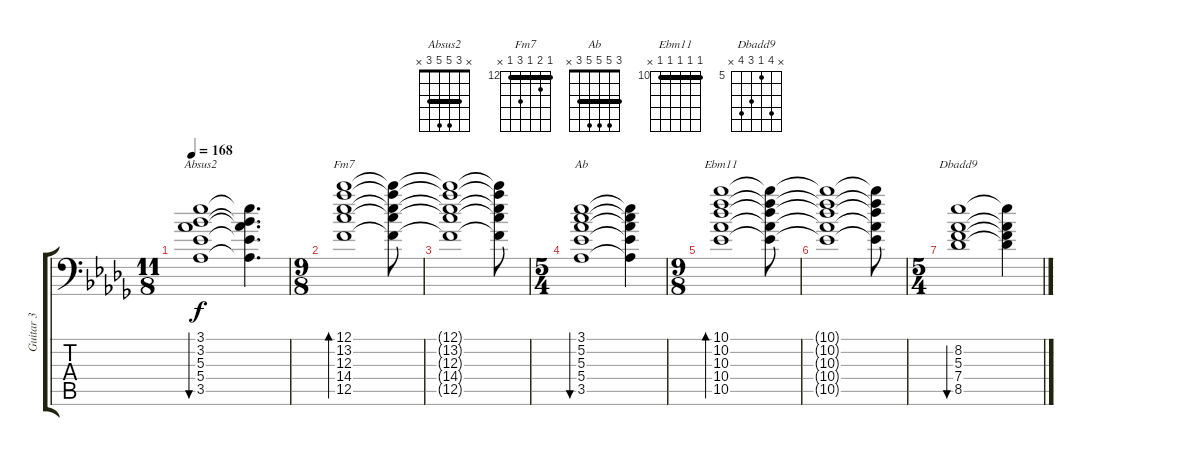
\track ("Guitar 3" "Guitar 3") {instrument acousticguitarnylon}
\staff {score tabs}
\tuning (C4 G3 Eb3 Bb2 F2 Bb1) {hide}
\chord ("Absus2" x 3 5 5 3 x) {barre 3}
\chord ("Fm7" 12 13 12 14 12 x) {firstfret 12 barre 12}
\chord ("Ab" 3 5 5 5 3 x) {barre 3}
\chord ("Ebm11" 10 10 10 10 10 x) {firstfret 10 barre 10}
\chord ("Dbadd9" x 8 5 7 8 x) {firstfret 5}
\ts (11 8)
\tempo 168
\clef f4
\ks bbminor
(3.1 3.2 5.3 5.4 3.5).1{bu 480 ch "Absus2" dy f} (3.1{t} 3.2{t} 5.3{t} 5.4{t} 3.5{t}).4{d} |
\ts (9 8)
(12.1 13.2 12.3 14.4 12.5).1{bd 480 ch "Fm7"} (12.1{t} 13.2{t} 12.3{t} 14.4{t} 12.5{t}).8 |
(12.1{t} 13.2{t} 12.3{t} 14.4{t} 12.5{t}).1 (12.1{t} 13.2{t} 12.3{t} 14.4{t} 12.5{t}).8 |
\ts (5 4)
(3.1 5.2 5.3 5.4 3.5).1{bu 480 ch "Ab"} (3.1{t} 5.2{t} 5.3{t} 5.4{t} 3.5{t}).4 |
\ts (9 8)
(10.1 10.2 10.3 10.4 10.5).1{bd 480 ch "Ebm11"} (10.1{t} 10.2{t} 10.3{t} 10.4{t} 10.5{t}).8 |
(10.1{t} 10.2{t} 10.3{t} 10.4{t} 10.5{t}).1 (10.1{t} 10.2{t} 10.3{t} 10.4{t} 10.5{t}).8 |
\ts (5 4)
(8.2 5.3 7.4 8.5).1{bu 480 ch "Dbadd9"} (8.2{t} 5.3{t} 7.4{t} 8.5{t}).4
